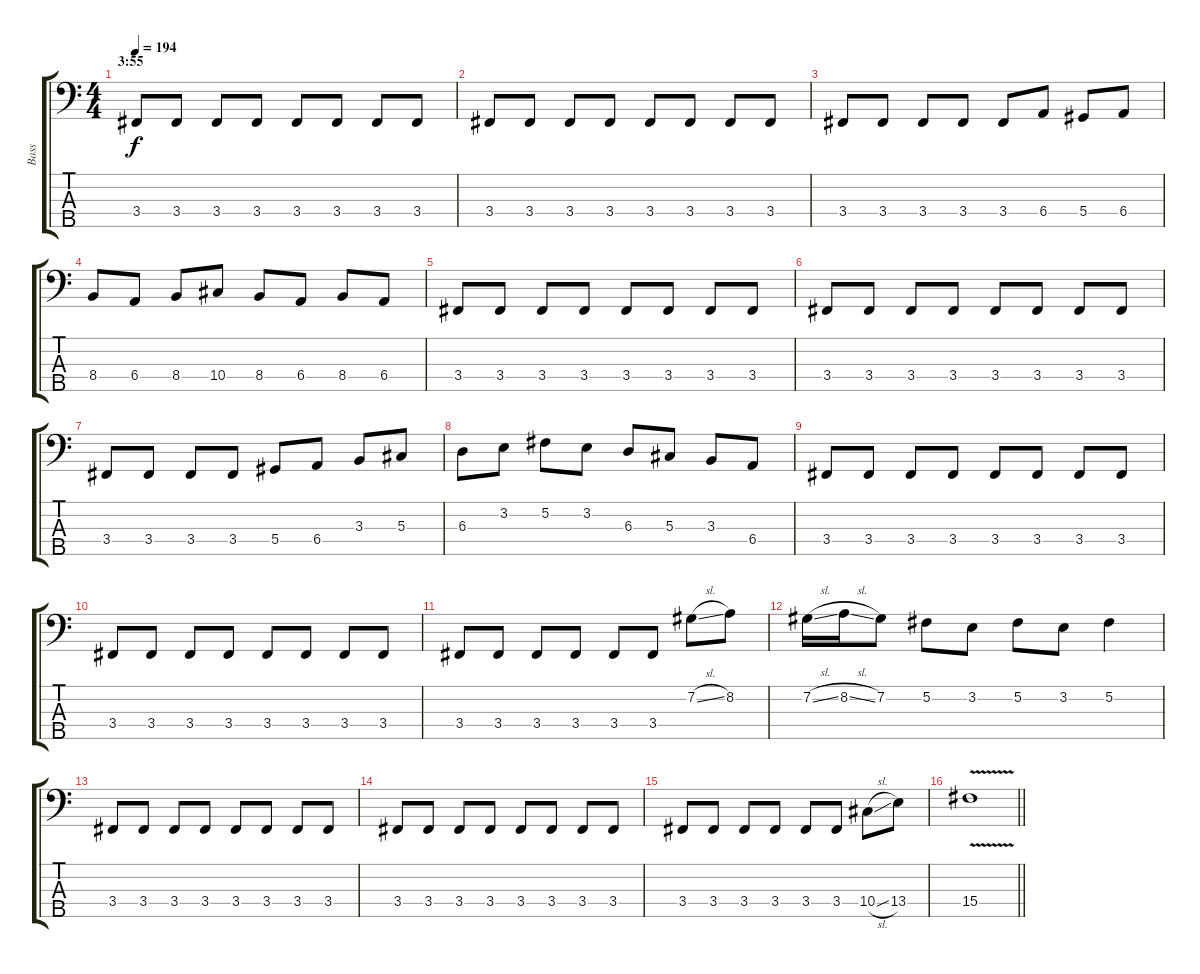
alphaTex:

\track ("Bass" "Bass") {instrument electricbasspick}
\staff {score tabs}
\tuning (Gb2 Db2 Ab1 Eb1 Bb0) {hide}
\ts (4 4)
\section ("" "3:55")
\tempo 194
\clef f4
\ks c
3.4.8{dy f} 3.4.8 3.4.8 3.4.8 3.4.8 3.4.8 3.4.8 3.4.8 |
3.4.8 3.4.8 3.4.8 3.4.8 3.4.8 3.4.8 3.4.8 3.4.8 |
3.4.8 3.4.8 3.4.8 3.4.8 3.4.8 6.4.8 5.4.8 6.4.8 |
8.4.8 6.4.8 8.4.8 10.4.8 8.4.8 6.4.8 8.4.8 6.4.8 |
3.4.8 3.4.8 3.4.8 3.4.8 3.4.8 3.4.8 3.4.8 3.4.8 |
3.4.8 3.4.8 3.4.8 3.4.8 3.4.8 3.4.8 3.4.8 3.4.8 |
3.4.8 3.4.8 3.4.8 3.4.8 5.4.8 6.4.8 3.3.8 5.3.8 |
6.3.8 3.2.8 5.2.8 3.2.8 6.3.8 5.3.8 3.3.8 6.4.8 |
3.4.8 3.4.8 3.4.8 3.4.8 3.4.8 3.4.8 3.4.8 3.4.8 |
3.4.8 3.4.8 3.4.8 3.4.8 3.4.8 3.4.8 3.4.8 3.4.8 |
3.4.8 3.4.8 3.4.8 3.4.8 3.4.8 3.4.8 7.2{sl}.8 8.2.8 |
7.2{sl}.16 8.2{sl}.16 7.2.8 5.2.8 3.2.8 5.2.8 3.2.8 5.2.4 |
3.4.8 3.4.8 3.4.8 3.4.8 3.4.8 3.4.8 3.4.8 3.4.8 |
3.4.8 3.4.8 3.4.8 3.4.8 3.4.8 3.4.8 3.4.8 3.4.8 |
3.4.8 3.4.8 3.4.8 3.4.8 3.4.8 3.4.8 10.4{sl}.8 13.4.8 |
\barLineRight lightlight
15.4{v}.1
